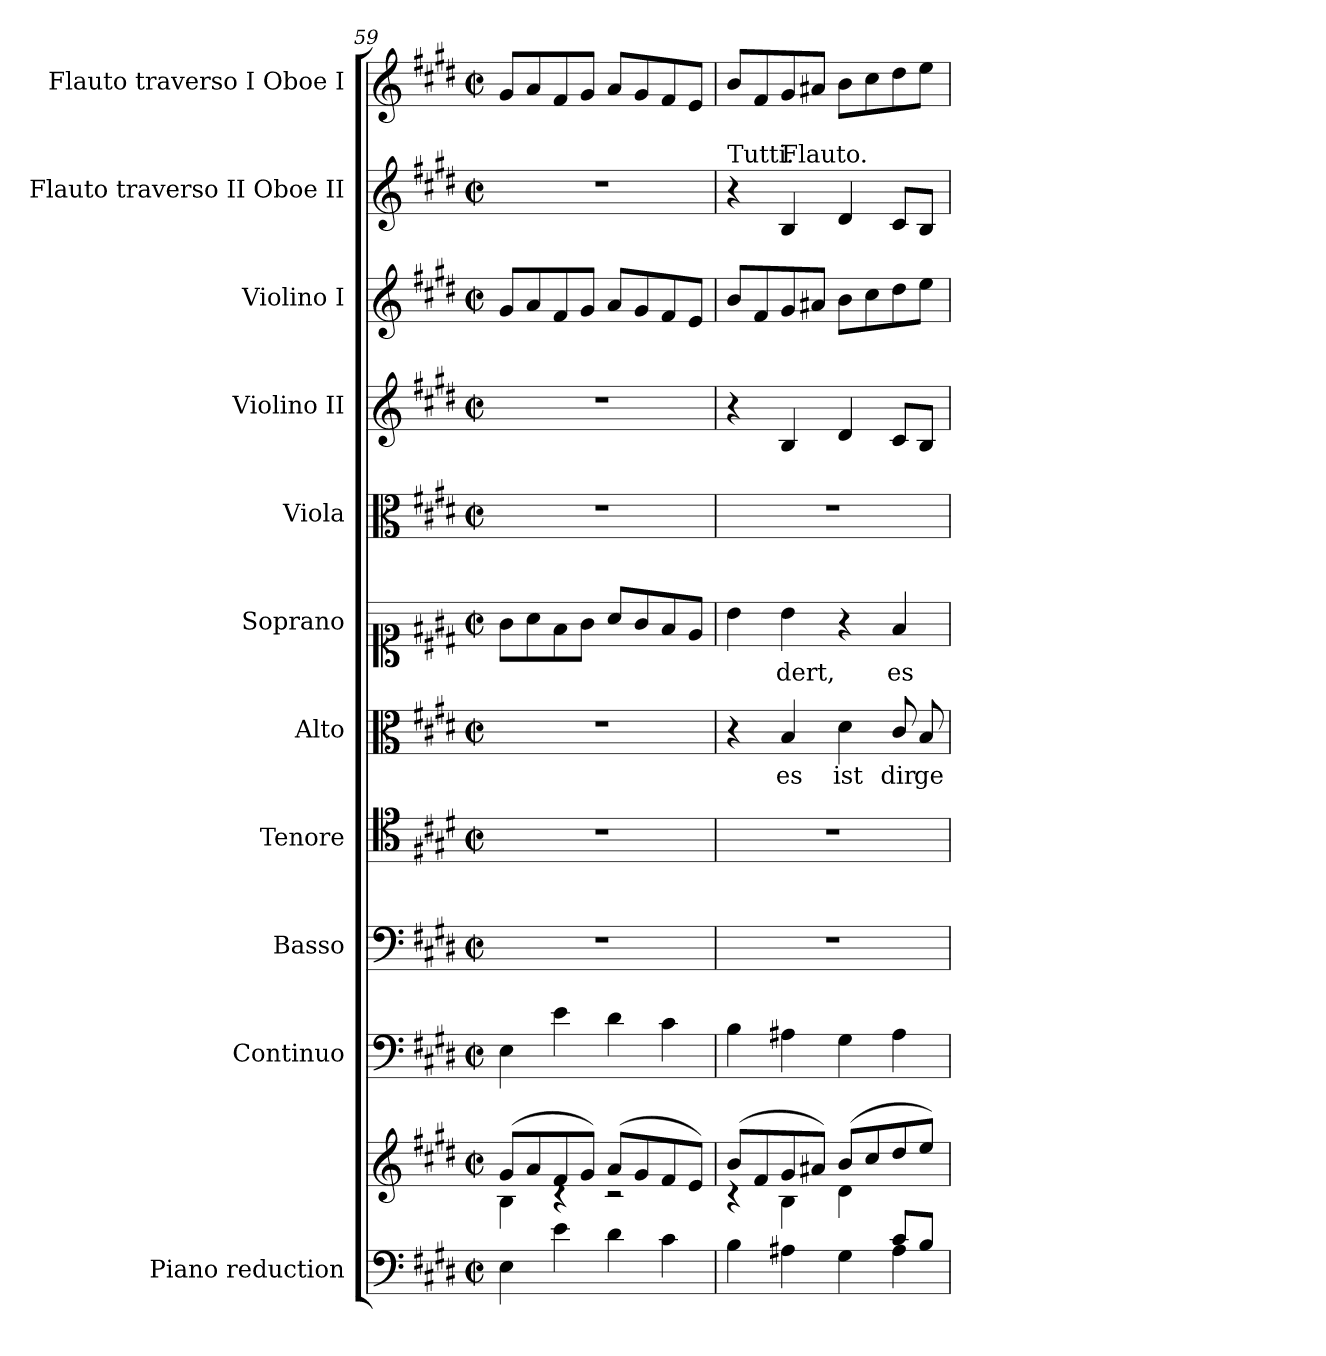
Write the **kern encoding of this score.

**kern	**kern	**kern	**kern	**kern	**kern	**text	**kern	**text	**kern	**kern	**kern	**kern	**kern
*part11	*part11	*part10	*part9	*part8	*part7	*part7	*part6	*part6	*part5	*part4	*part3	*part2	*part1
*staff12	*staff11	*staff10	*staff9	*staff8	*staff7	*staff7	*staff6	*staff6	*staff5	*staff4	*staff3	*staff2	*staff1
*I"Piano reduction	*	*I"Continuo	*I"Basso	*I"Tenore	*I"Alto	*	*I"Soprano	*	*I"Viola	*I"Violino II	*I"Violino I	*I"Flauto traverso II Oboe II	*I"Flauto traverso I Oboe I
*I'Pno	*	*	*	*	*	*	*	*	*	*	*	*I'Ob	*I'Ob
*clefF4	*clefG2	*clefF4	*clefF4	*clefC4	*clefC3	*	*clefC1	*	*clefC3	*clefG2	*clefG2	*clefG2	*clefG2
*k[f#c#g#d#]	*k[f#c#g#d#]	*k[f#c#g#d#]	*k[f#c#g#d#]	*k[f#c#g#d#]	*k[f#c#g#d#]	*	*k[f#c#g#d#]	*	*k[f#c#g#d#]	*k[f#c#g#d#]	*k[f#c#g#d#]	*k[f#c#g#d#]	*k[f#c#g#d#]
*M2/2	*M2/2	*M2/2	*M2/2	*M2/2	*M2/2	*	*M2/2	*	*M2/2	*M2/2	*M2/2	*M2/2	*M2/2
*met(c|)	*met(c|)	*met(c|)	*met(c|)	*met(c|)	*met(c|)	*	*met(c|)	*	*met(c|)	*met(c|)	*met(c|)	*met(c|)	*met(c|)
=59	=59	=59	=59	=59	=59	=59	=59	=59	=59	=59	=59	=59	=59
*	*^	*	*	*	*	*	*	*	*	*	*	*	*
4E\	(>8g#/L	4B\	4E\	1r	1r	1r	.	8g#\L	.	1r	1r	8g#/L	1r	8g#/L
.	8a/	.	.	.	.	.	.	8a\	.	.	.	8a/	.	8a/
4e\	8f#/	4rc	4e\	.	.	.	.	8f#\	.	.	.	8f#/	.	8f#/
.	8g#/J)	.	.	.	.	.	.	8g#\J	.	.	.	8g#/J	.	8g#/J
4d#\	(>8a/L	2rc	4d#\	.	.	.	.	8a/L	.	.	.	8a/L	.	8a/L
.	8g#/	.	.	.	.	.	.	8g#/	.	.	.	8g#/	.	8g#/
4c#\	8f#/	.	4c#\	.	.	.	.	8f#/	.	.	.	8f#/	.	8f#/
.	8e/J)	.	.	.	.	.	.	8e/J	.	.	.	8e/J	.	8e/J
=60	=60	=60	=60	=60	=60	=60	=60	=60	=60	=60	=60	=60	=60	=60
*^	*	*	*	*	*	*	*	*	*	*	*	*	*	*
!	!	!	!	!	!	!	!	!	!	!	!	!	!	!LO:TX:a:t=Tutti.	!
2.ryy	4B\	(>8b/L	4rc	4B\	1r	1r	4r	.	4b\	.	1r	4r	8b/L	4r	8b/L
.	.	8f#/	.	.	.	.	.	.	.	.	.	.	8f#/	.	8f#/
!	!	!	!	!	!	!	!	!	!	!	!	!	!	!LO:TX:a:t=Flauto.	!
!	!	!	!	!	!	!	!	!LO:LY:b	!	!LO:LY:b	!	!	!	!	!
.	4A#X\	8g#/	4B\	4A#X\	.	.	4B/	es	4b\	-dert,	.	4B/	8g#/	4B/	8g#/
.	.	8a#X/J)	.	.	.	.	.	.	.	.	.	.	8a#X/J	.	8a#X/J
!	!	!	!	!	!	!	!	!LO:LY:b	!	!	!	!	!	!	!
.	4G#\	(>8b/L	4d#\	4G#\	.	.	4d#\	ist	4r	.	.	4d#/	8b\L	4d#/	8b\L
.	.	8cc#/	.	.	.	.	.	.	.	.	.	.	8cc#\	.	8cc#\
!	!	!	!	!	!	!	!	!LO:LY:b	!	!LO:LY:b	!	!	!	!	!
8c#/L	4A#\	8dd#/	4ryy	4A#\	.	.	8c#/	dir	4f#/	es	.	8c#/L	8dd#\	8c#/L	8dd#\
!	!	!	!	!	!	!	!	!LO:LY:b	!	!	!	!	!	!	!
8B/J	.	8ee/J)	.	.	.	.	8B/	ge-	.	.	.	8B/J	8ee\J	8B/J	8ee\J
*v	*v	*	*	*	*	*	*	*	*	*	*	*	*	*	*
*	*v	*v	*	*	*	*	*	*	*	*	*	*	*	*
=	=	=	=	=	=	=	=	=	=	=	=	=	=
*-	*-	*-	*-	*-	*-	*-	*-	*-	*-	*-	*-	*-	*-
